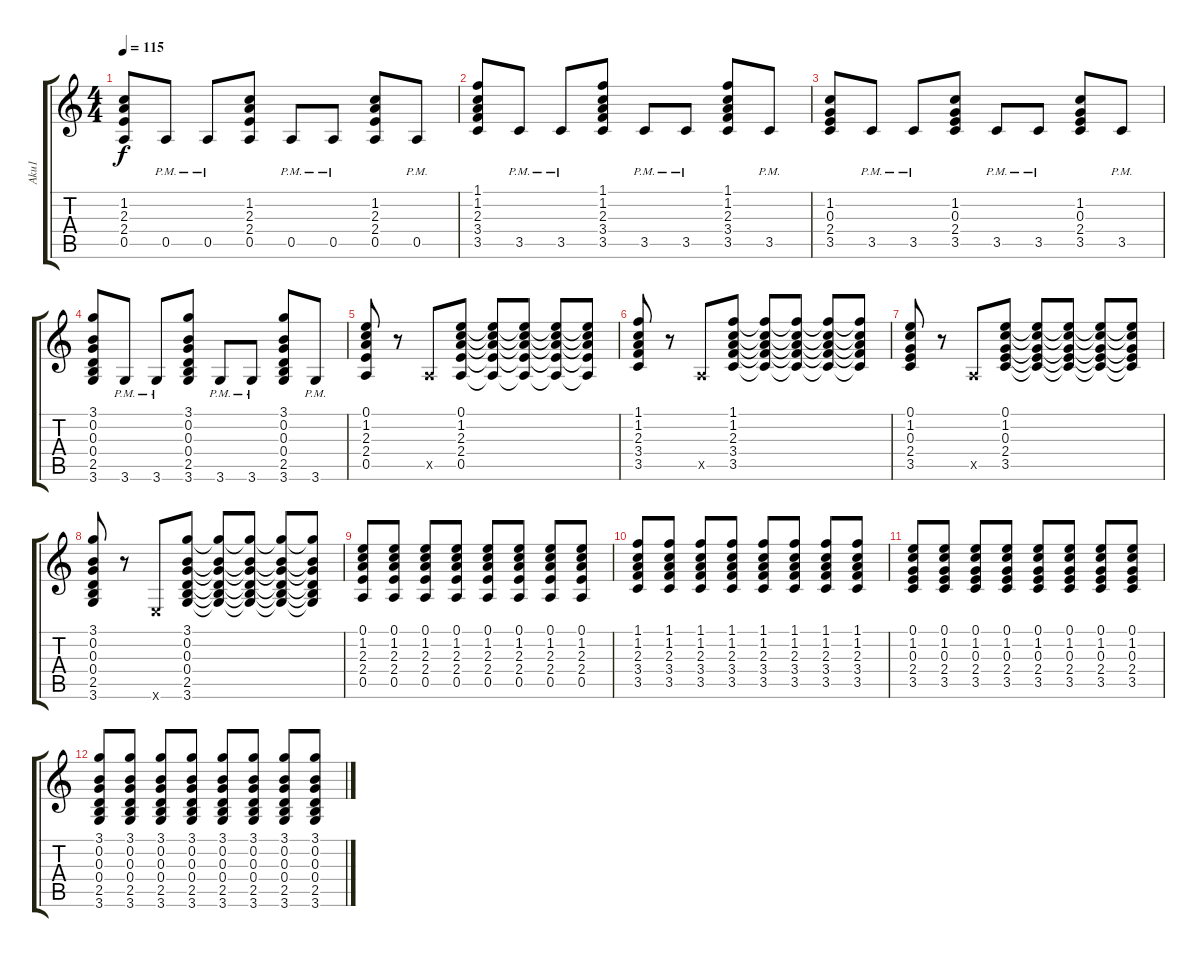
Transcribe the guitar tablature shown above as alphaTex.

\track ("Aku1" "Aku1") {instrument acousticguitarsteel}
\staff {score tabs}
\tuning (E4 B3 G3 D3 A2 E2) {hide}
\ts (4 4)
\tempo 115
\clef g2
\ks c
(1.2 2.3 2.4 0.5).8{dy f} 0.5{pm}.8 0.5{pm}.8 (1.2 2.3 2.4 0.5).8 0.5{pm}.8 0.5{pm}.8 (1.2 2.3 2.4 0.5).8 0.5{pm}.8 |
(1.1 1.2 2.3 3.4 3.5).8 3.5{pm}.8 3.5{pm}.8 (1.1 1.2 2.3 3.4 3.5).8 3.5{pm}.8 3.5{pm}.8 (1.1 1.2 2.3 3.4 3.5).8 3.5{pm}.8 |
(1.2 0.3 2.4 3.5).8 3.5{pm}.8 3.5{pm}.8 (1.2 0.3 2.4 3.5).8 3.5{pm}.8 3.5{pm}.8 (1.2 0.3 2.4 3.5).8 3.5{pm}.8 |
(3.1 0.2 0.3 0.4 2.5 3.6).8 3.6{pm}.8 3.6{pm}.8 (3.1 0.2 0.3 0.4 2.5 3.6).8 3.6{pm}.8 3.6{pm}.8 (3.1 0.2 0.3 0.4 2.5 3.6).8 3.6{pm}.8 |
(0.1 1.2 2.3 2.4 0.5).8 r.8 0.5{x}.8 (0.1 1.2 2.3 2.4 0.5).8 (0.1{t} 1.2{t} 2.3{t} 2.4{t} 0.5{t}).8 (0.1{t} 1.2{t} 2.3{t} 2.4{t} 0.5{t}).8 (0.1{t} 1.2{t} 2.3{t} 2.4{t} 0.5{t}).8 (0.1{t} 1.2{t} 2.3{t} 2.4{t} 0.5{t}).8 |
(1.1 1.2 2.3 3.4 3.5).8 r.8 0.5{x}.8 (1.1 1.2 2.3 3.4 3.5).8 (1.1{t} 1.2{t} 2.3{t} 3.4{t} 3.5{t}).8 (1.1{t} 1.2{t} 2.3{t} 3.4{t} 3.5{t}).8 (1.1{t} 1.2{t} 2.3{t} 3.4{t} 3.5{t}).8 (1.1{t} 1.2{t} 2.3{t} 3.4{t} 3.5{t}).8 |
(0.1 1.2 0.3 2.4 3.5).8 r.8 0.5{x}.8 (0.1 1.2 0.3 2.4 3.5).8 (0.1{t} 1.2{t} 0.3{t} 2.4{t} 3.5{t}).8 (0.1{t} 1.2{t} 0.3{t} 2.4{t} 3.5{t}).8 (0.1{t} 1.2{t} 0.3{t} 2.4{t} 3.5{t}).8 (0.1{t} 1.2{t} 0.3{t} 2.4{t} 3.5{t}).8 |
(3.1 0.2 0.3 0.4 2.5 3.6).8 r.8 0.6{x}.8 (3.1 0.2 0.3 0.4 2.5 3.6).8 (3.1{t} 0.2{t} 0.3{t} 0.4{t} 2.5{t} 3.6{t}).8 (3.1{t} 0.2{t} 0.3{t} 0.4{t} 2.5{t} 3.6{t}).8 (3.1{t} 0.2{t} 0.3{t} 0.4{t} 2.5{t} 3.6{t}).8 (3.1{t} 0.2{t} 0.3{t} 0.4{t} 2.5{t} 3.6{t}).8 |
(0.1 1.2 2.3 2.4 0.5).8 (0.1 1.2 2.3 2.4 0.5).8 (0.1 1.2 2.3 2.4 0.5).8 (0.1 1.2 2.3 2.4 0.5).8 (0.1 1.2 2.3 2.4 0.5).8 (0.1 1.2 2.3 2.4 0.5).8 (0.1 1.2 2.3 2.4 0.5).8 (0.1 1.2 2.3 2.4 0.5).8 |
(1.1 1.2 2.3 3.4 3.5).8 (1.1 1.2 2.3 3.4 3.5).8 (1.1 1.2 2.3 3.4 3.5).8 (1.1 1.2 2.3 3.4 3.5).8 (1.1 1.2 2.3 3.4 3.5).8 (1.1 1.2 2.3 3.4 3.5).8 (1.1 1.2 2.3 3.4 3.5).8 (1.1 1.2 2.3 3.4 3.5).8 |
(0.1 1.2 0.3 2.4 3.5).8 (0.1 1.2 0.3 2.4 3.5).8 (0.1 1.2 0.3 2.4 3.5).8 (0.1 1.2 0.3 2.4 3.5).8 (0.1 1.2 0.3 2.4 3.5).8 (0.1 1.2 0.3 2.4 3.5).8 (0.1 1.2 0.3 2.4 3.5).8 (0.1 1.2 0.3 2.4 3.5).8 |
(3.1 0.2 0.3 0.4 2.5 3.6).8 (3.1 0.2 0.3 0.4 2.5 3.6).8 (3.1 0.2 0.3 0.4 2.5 3.6).8 (3.1 0.2 0.3 0.4 2.5 3.6).8 (3.1 0.2 0.3 0.4 2.5 3.6).8 (3.1 0.2 0.3 0.4 2.5 3.6).8 (3.1 0.2 0.3 0.4 2.5 3.6).8 (3.1 0.2 0.3 0.4 2.5 3.6).8
